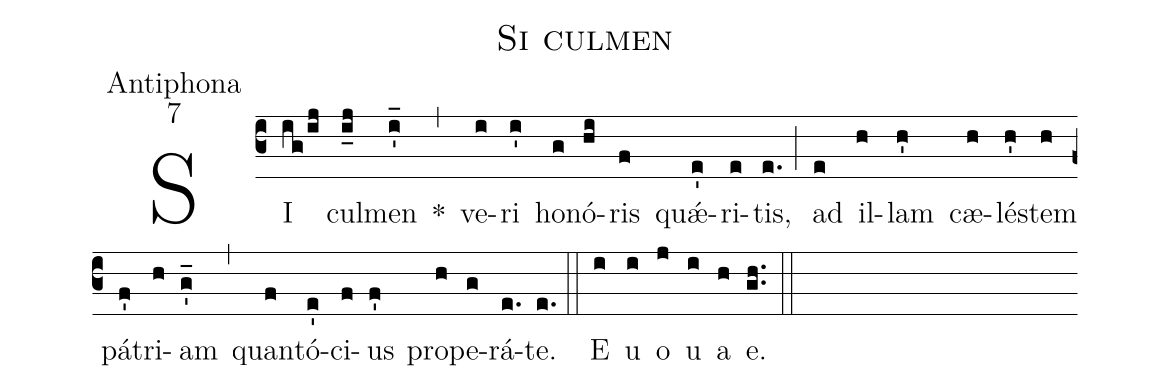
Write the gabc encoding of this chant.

name:Si culmen;
office-part:Antiphona;
mode:7;
%%
(c3) SI(ig/ij) cul(i_j)men(i'_) *(,) ve(i)ri(i') ho(g)nó(hi)ris(f) quǽ(e')ri(e)tis,(e.) (;) ad(e) il(h)lam(h') cæ(h)lé(h')stem(h) pá(f')tri(h)am(g'_) (,) quan(f)tó(e')ci(f)us(f') pro(h)pe(g)rá(e.)te.(e.) (::) <eu> E(i) u(i) o(j) u(i) a(h) e.</eu>(gh..) (::)
